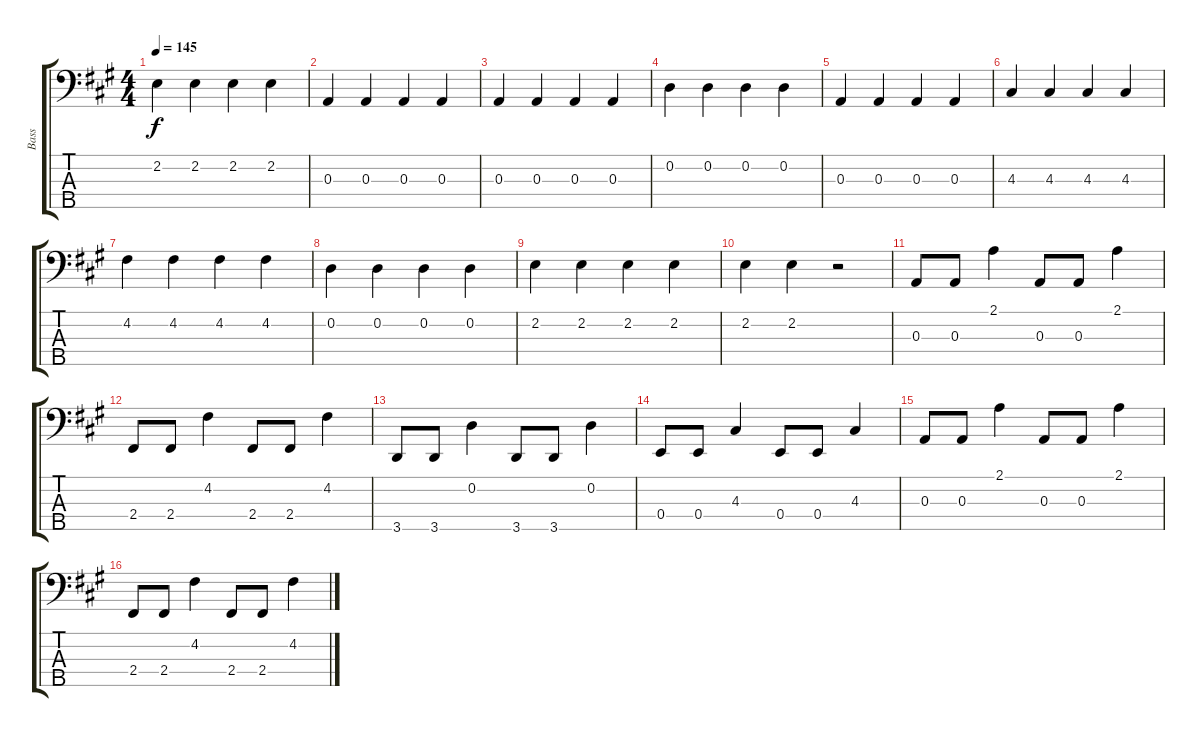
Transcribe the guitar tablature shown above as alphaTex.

\track ("Bass" "Bass") {instrument electricbassfinger}
\staff {score tabs}
\tuning (G2 D2 A1 E1 B0) {hide}
\ts (4 4)
\tempo 145
\clef f4
\ks a
2.2.4{dy f} 2.2.4 2.2.4 2.2.4 |
0.3.4 0.3.4 0.3.4 0.3.4 |
0.3.4 0.3.4 0.3.4 0.3.4 |
0.2.4 0.2.4 0.2.4 0.2.4 |
0.3.4 0.3.4 0.3.4 0.3.4 |
4.3.4 4.3.4 4.3.4 4.3.4 |
4.2.4 4.2.4 4.2.4 4.2.4 |
0.2.4 0.2.4 0.2.4 0.2.4 |
2.2.4 2.2.4 2.2.4 2.2.4 |
2.2.4 2.2.4 r.2 |
0.3.8 0.3.8 2.1.4 0.3.8 0.3.8 2.1.4 |
2.4.8 2.4.8 4.2.4 2.4.8 2.4.8 4.2.4 |
3.5.8 3.5.8 0.2.4 3.5.8 3.5.8 0.2.4 |
0.4.8 0.4.8 4.3.4 0.4.8 0.4.8 4.3.4 |
0.3.8 0.3.8 2.1.4 0.3.8 0.3.8 2.1.4 |
2.4.8 2.4.8 4.2.4 2.4.8 2.4.8 4.2.4
